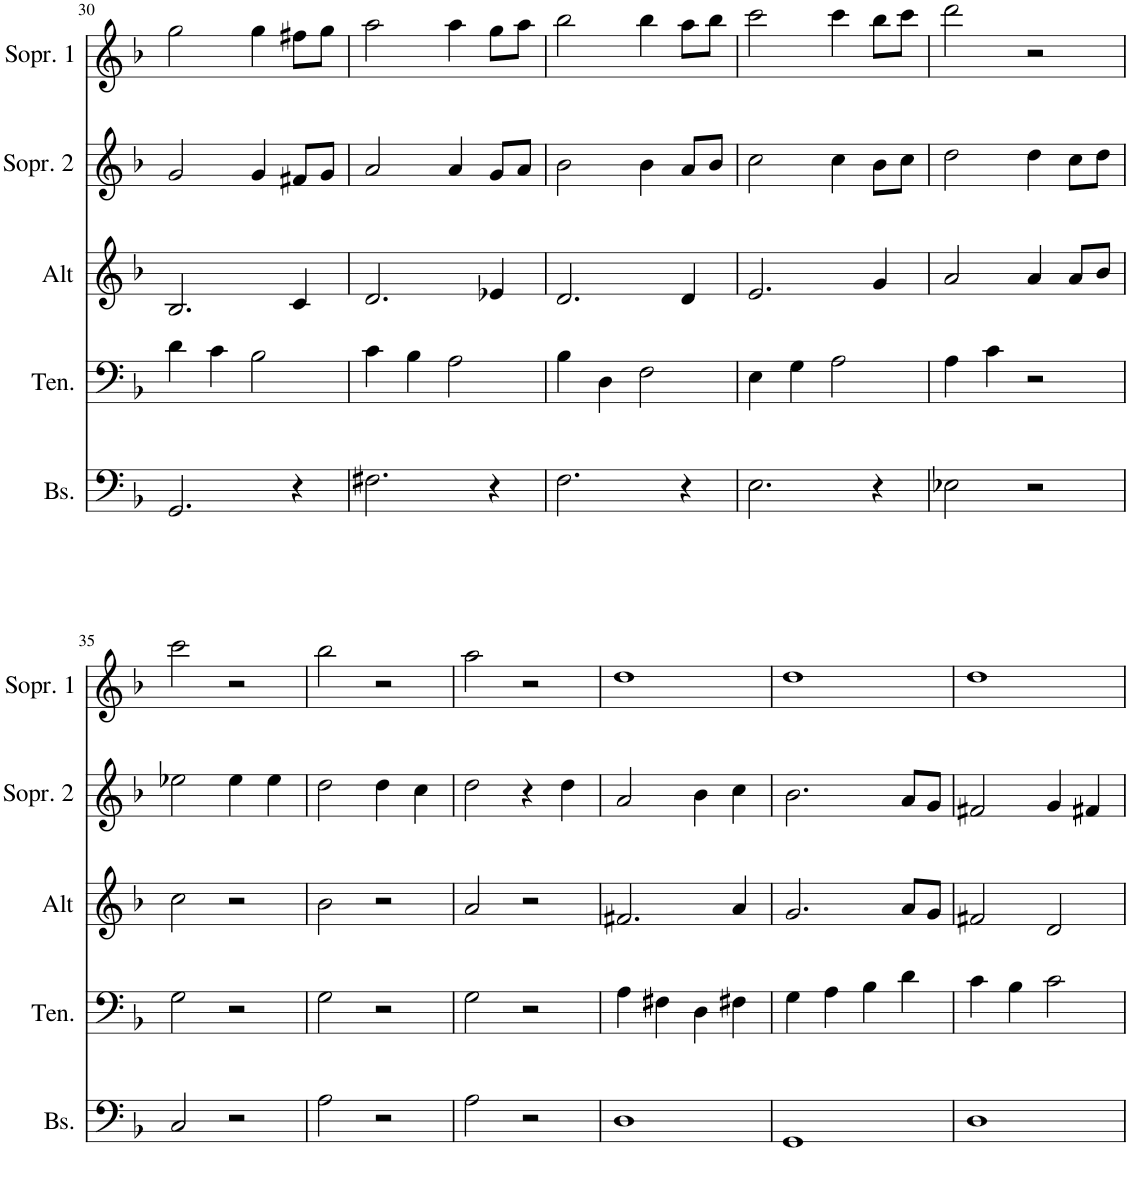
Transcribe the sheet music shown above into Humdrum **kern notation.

**kern	**kern	**kern	**kern	**kern
*part5	*part4	*part3	*part2	*part1
*staff5	*staff4	*staff3	*staff2	*staff1
*I"Bass	*I"Tenor	*I"Alt	*I"Sopran 2	*I"Sopran 1
*I'Bs.	*I'Ten.	*I'Alt	*I'Sopr. 2	*I'Sopr. 1
!!LO:PB:g=z
*clefF4	*clefF4	*clefG2	*clefG2	*clefG2
*	*	*ITrd1c2	*ITrd1c2	*
*k[b-]	*k[b-]	*k[b-]	*k[b-]	*k[b-]
*M4/4	*M4/4	*M4/4	*M4/4	*M4/4
=30	=30	=30	=30	=30
2.GG/	4d\	2.B-/	2g/	2gg\
.	4c\	.	.	.
.	2B-\	.	4g/	4gg\
4r	.	4c/	8f#X/L	8ff#X\L
.	.	.	8g/J	8gg\J
=31	=31	=31	=31	=31
2.F#X\	4c\	2.d/	2a/	2aa\
.	4B-\	.	.	.
.	2A\	.	4a/	4aa\
4r	.	4e-X/	8g/L	8gg\L
.	.	.	8a/J	8aa\J
=32	=32	=32	=32	=32
2.F\	4B-\	2.d/	2b-\	2bb-\
.	4D\	.	.	.
.	2F\	.	4b-\	4bb-\
4r	.	4d/	8a/L	8aa\L
.	.	.	8b-/J	8bb-\J
=33	=33	=33	=33	=33
2.E\	4E\	2.e/	2cc\	2ccc\
.	4G\	.	.	.
.	2A\	.	4cc\	4ccc\
4r	.	4g/	8b-\L	8bb-\L
.	.	.	8cc\J	8ccc\J
=34	=34	=34	=34	=34
2E-X\	4A\	2a/	2dd\	2ddd\
.	4c\	.	.	.
2r	2r	4a/	4dd\	2r
.	.	8a/L	8cc\L	.
.	.	8b-/J	8dd\J	.
!!LO:LB:g=z
=35	=35	=35	=35	=35
2C/	2G\	2cc\	2ee-X\	2ccc\
2r	2r	2r	4ee-\	2r
.	.	.	4ee-\	.
=36	=36	=36	=36	=36
2A\	2G\	2b-\	2dd\	2bb-\
2r	2r	2r	4dd\	2r
.	.	.	4cc\	.
=37	=37	=37	=37	=37
2A\	2G\	2a/	2dd\	2aa\
2r	2r	2r	4r	2r
.	.	.	4dd\	.
=38	=38	=38	=38	=38
1D	4A\	2.f#X/	2a/	1dd
.	4F#X\	.	.	.
.	4D\	.	4b-\	.
.	4F#X\	4a/	4cc\	.
=39	=39	=39	=39	=39
1GG	4G\	2.g/	2.b-\	1dd
.	4A\	.	.	.
.	4B-\	.	.	.
.	4d\	8a/L	8a/L	.
.	.	8g/J	8g/J	.
=40	=40	=40	=40	=40
1D	4c\	2f#X/	2f#X/	1dd
.	4B-\	.	.	.
.	2c\	2d/	4g/	.
.	.	.	4f#X/	.
=	=	=	=	=
*-	*-	*-	*-	*-
